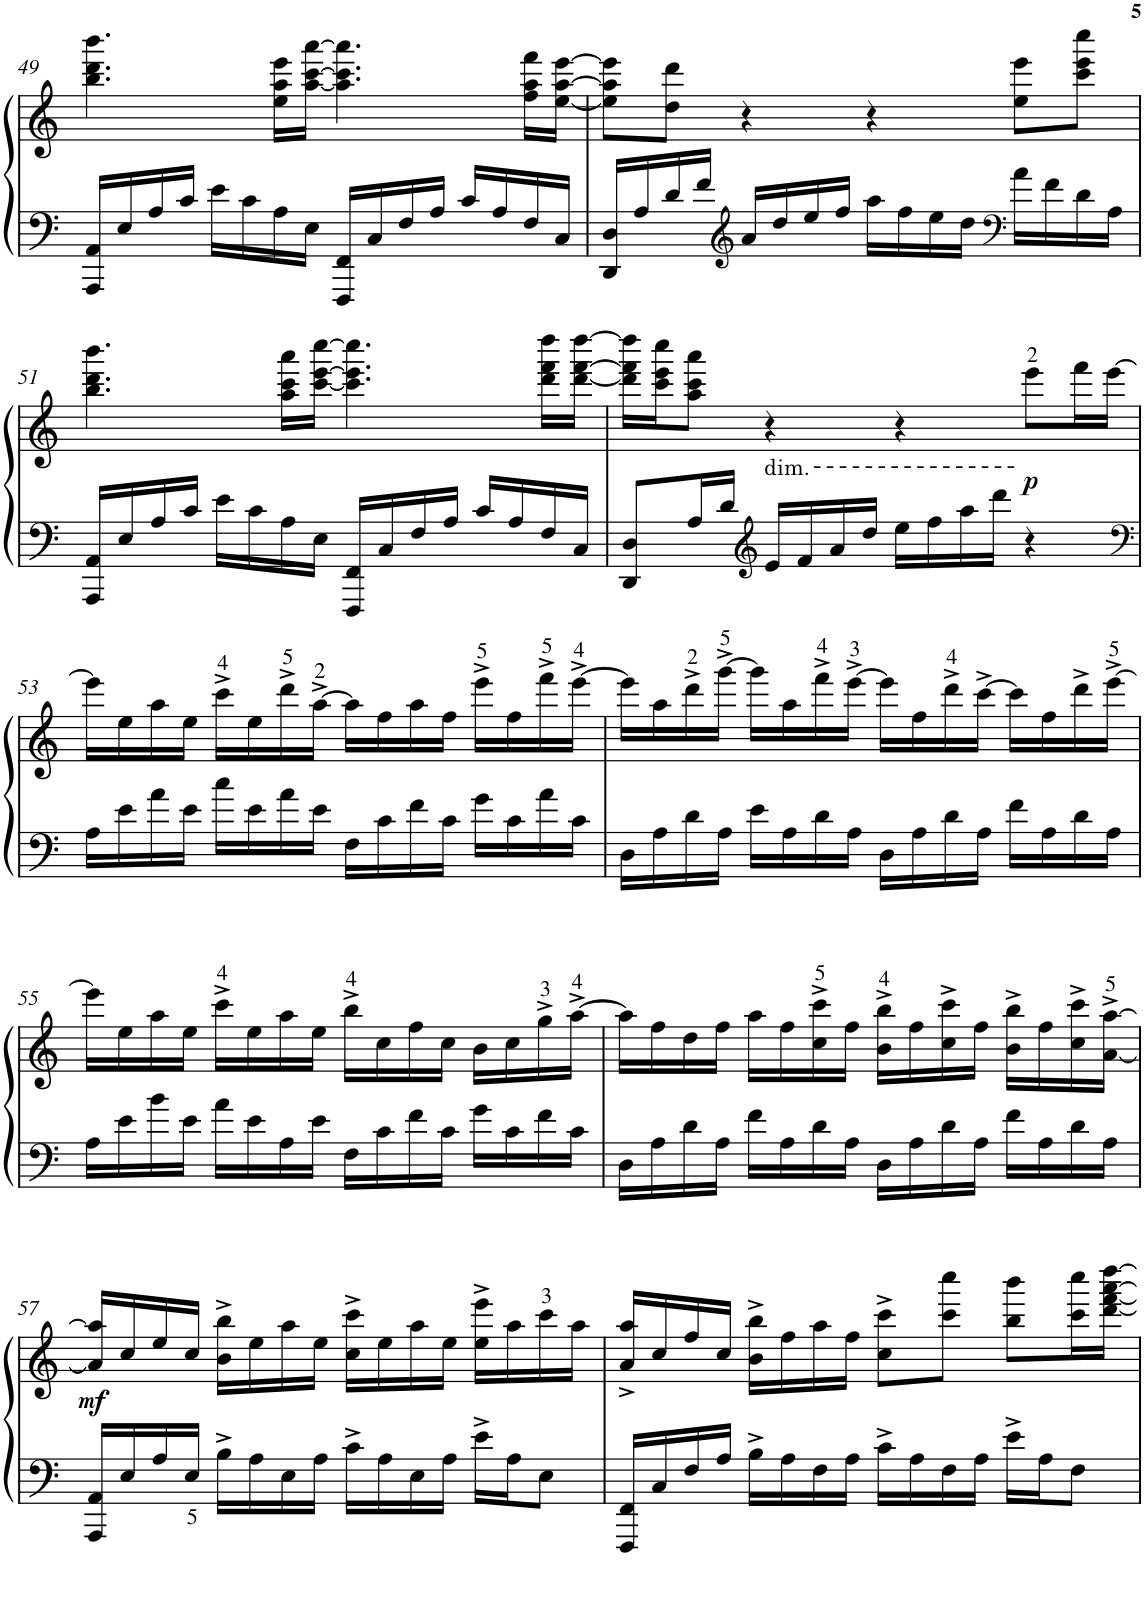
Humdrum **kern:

**kern	**kern	**dynam
*part1	*part1	*part1
*staff2	*staff1	*staff1/2
*I"Piano	*	*
*I'Pno.	*	*
!!LO:PB:g=z
*clefF4	*clefG2	*
*k[]	*k[]	*
*M4/4	*M4/4	*
=49	=49	=49
16AAA/ 16AA/LL	4.bb\ 4.ddd\ 4.bbb\	.
16E/	.	.
16A/	.	.
16c/JJ	.	.
16e\LL	.	.
16c\	.	.
16A\	16ee\ 16aa\ 16eee\LL	.
16E\JJ	[16aa\ [16ccc\ [16aaa\JJ	.
16FFF/ 16FF/LL	4.aa\] 4.ccc\] 4.aaa\]	.
16C/	.	.
16F/	.	.
16A/JJ	.	.
16c/LL	.	.
16A/	.	.
16F/	16ff\ 16aa\ 16fff\LL	.
16C/JJ	[16ee\ [16aa\ [16eee\JJ	.
=50	=50	=50
16DD/ 16D/LL	8ee\] 8aa\] 8eee\]L	.
16A/	.	.
16d/	8dd\ 8ddd\J	.
16f/JJ	.	.
*clefG2	*	*
16a/LL	4r	.
16dd/	.	.
16ee/	.	.
16ff/JJ	.	.
16aa\LL	4r	.
16ff\	.	.
16ee\	.	.
16dd\JJ	.	.
*clefF4	*	*
16a\LL	8ee\ 8eee\L	.
16f\	.	.
16d\	8ccc\ 8eee\ 8cccc\J	.
16A\JJ	.	.
!!LO:LB:g=z
=51	=51	=51
16AAA/ 16AA/LL	4.bb\ 4.ddd\ 4.bbb\	.
16E/	.	.
16A/	.	.
16c/JJ	.	.
16e\LL	.	.
16c\	.	.
16A\	16aa\ 16ccc\ 16aaa\LL	.
16E\JJ	[16ccc\ [16eee\ [16cccc\JJ	.
16FFF/ 16FF/LL	4.ccc\] 4.eee\] 4.cccc\]	.
16C/	.	.
16F/	.	.
16A/JJ	.	.
16c/LL	.	.
16A/	.	.
16F/	16ddd\ 16fff\ 16dddd\LL	.
16C/JJ	[16ddd\ [16fff\ [16dddd\JJ	.
=52	=52	=52
8DD/ 8D/L	16ddd\] 16fff\] 16dddd\]LL	.
.	16ccc\ 16eee\ 16cccc\J	.
16A/L	8aa\ 8ccc\ 8aaa\J	.
16d/JJ	.	.
*clefG2	*	*
!	!LO:TX:b:t=dim.	!
16e/LL	4r	.
16f/	.	.
16a/	.	.
16dd/JJ	.	.
16ee\LL	4r	.
16ff\	.	.
16aa\	.	.
16ddd\JJ	.	.
!	!	!LO:DY:b
4r	8eee\L	p
.	16fff\L	.
.	[16eee\JJ	.
!!LO:LB:g=z
=53	=53	=53
*clefF4	*	*
16A\LL	16eee\LL]	.
16e\	16ee\	.
16a\	16aa\	.
16e\JJ	16ee\JJ	.
16cc\LL	16ccc^\LL	.
16e\	16ee\	.
16a\	16ddd^\	.
16e\JJ	[16aa^\JJ	.
16F\LL	16aa\LL]	.
16c\	16ff\	.
16f\	16aa\	.
16c\JJ	16ff\JJ	.
16g\LL	16eee^\LL	.
16c\	16ff\	.
16a\	16fff^\	.
16c\JJ	[16eee^\JJ	.
=54	=54	=54
16D\LL	16eee\LL]	.
16A\	16aa\	.
16d\	16ddd^\	.
16A\JJ	[16ggg^\JJ	.
16e\LL	16ggg\LL]	.
16A\	16aa\	.
16d\	16fff^\	.
16A\JJ	[16eee^\JJ	.
16D\LL	16eee\LL]	.
16A\	16ff\	.
16d\	16ddd^\	.
16A\JJ	[16ccc^\JJ	.
16f\LL	16ccc\LL]	.
16A\	16ff\	.
16d\	16ddd^\	.
16A\JJ	[16eee^\JJ	.
!!LO:LB:g=z
=55	=55	=55
16A\LL	16eee\LL]	.
16e\	16ee\	.
16b\	16aa\	.
16e\JJ	16ee\JJ	.
16a\LL	16ccc^\LL	.
16e\	16ee\	.
16A\	16aa\	.
16e\JJ	16ee\JJ	.
16F\LL	16bb^\LL	.
16c\	16cc\	.
16f\	16ff\	.
16c\JJ	16cc\JJ	.
16g\LL	16b\LL	.
16c\	16cc\	.
16f\	16gg^\	.
16c\JJ	[16aa^\JJ	.
=56	=56	=56
16D\LL	16aa\LL]	.
16A\	16ff\	.
16d\	16dd\	.
16A\JJ	16ff\JJ	.
16f\LL	16aa\LL	.
16A\	16ff\	.
16d\	16cc\^ 16ccc\^	.
16A\JJ	16ff\JJ	.
16D\LL	16b\^ 16bb\^LL	.
16A\	16ff\	.
16d\	16cc\^ 16ccc\^	.
16A\JJ	16ff\JJ	.
16f\LL	16b\^ 16bb\^LL	.
16A\	16ff\	.
16d\	16cc\^ 16ccc\^	.
16A\JJ	[16a\^ [16aa\^JJ	.
!!LO:LB:g=z
=57	=57	=57
!	!	!LO:DY:b
16AAA/ 16AA/LL	16a/] 16aa/]LL	mf
16E/	16cc/	.
16A/	16ee/	.
16E/JJ	16cc/JJ	.
16B^\LL	16b\^ 16bb\^LL	.
16A\	16ee\	.
16E\	16aa\	.
16A\JJ	16ee\JJ	.
16c^\LL	16cc\^ 16ccc\^LL	.
16A\	16ee\	.
16E\	16aa\	.
16A\JJ	16ee\JJ	.
16e^\LL	16ee\^ 16eee\^LL	.
16A\J	16aa\	.
8E\J	16ccc\	.
.	16aa\JJ	.
=58	=58	=58
16FFF/ 16FF/LL	16a/^ 16aa/^LL	.
16C/	16cc/	.
16F/	16ff/	.
16A/JJ	16cc/JJ	.
16B^\LL	16b\^ 16bb\^LL	.
16A\	16ff\	.
16F\	16aa\	.
16A\JJ	16ff\JJ	.
16c^\LL	8cc\^ 8ccc\^L	.
16A\	.	.
16F\	8ccc\ 8cccc\J	.
16A\JJ	.	.
16e^\LL	8bb\ 8bbb\L	.
16A\J	.	.
8F\J	16ccc\ 16cccc\L	.
.	[16ddd\ [16fff\ [16aaa\ [16dddd\JJ	.
=	=	=
*-	*-	*-
